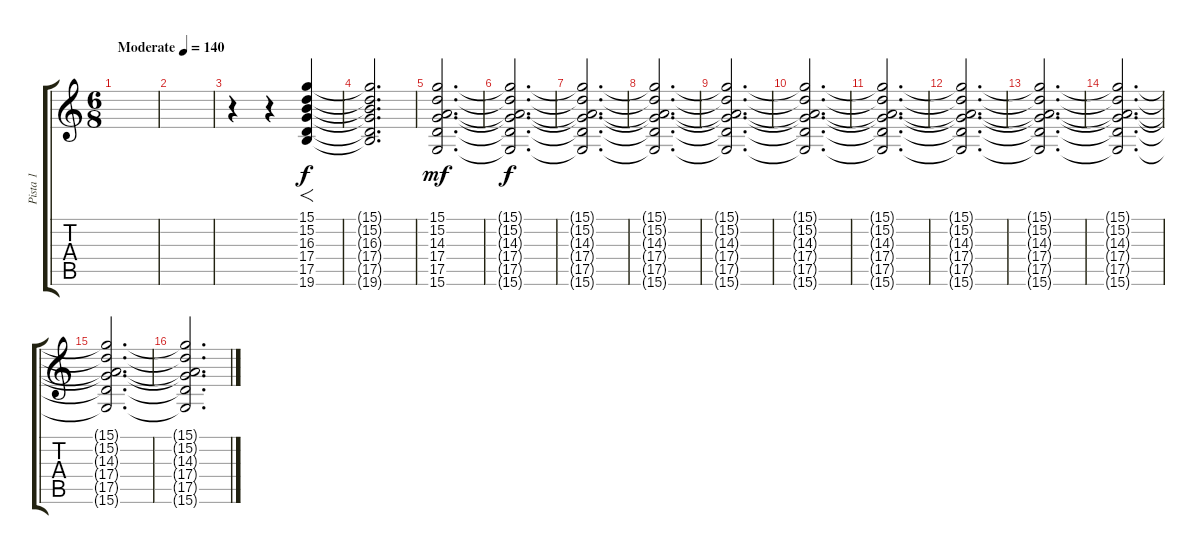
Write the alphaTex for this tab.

\track ("Pista 1" "Pista 1") {instrument tremolostrings}
\staff {score tabs}
\tuning (E4 B3 G3 D3 A2 E2) {hide}
\ts (6 8)
\tempo (140 "Moderate")
\clef g2
\ks c
|
|
r.4 r.4 (15.1 15.2 16.3 17.4 17.5 19.6).4{f} |
(15.1{t} 15.2{t} 16.3{t} 17.4{t} 17.5{t} 19.6{t}).2{d dy f} |
(15.1 15.2 14.3 17.4 17.5 15.6).2{d dy mf} |
(15.1{t} 15.2{t} 14.3{t} 17.4{t} 17.5{t} 15.6{t}).2{d dy f} |
(15.1{t} 15.2{t} 14.3{t} 17.4{t} 17.5{t} 15.6{t}).2{d} |
(15.1{t} 15.2{t} 14.3{t} 17.4{t} 17.5{t} 15.6{t}).2{d} |
(15.1{t} 15.2{t} 14.3{t} 17.4{t} 17.5{t} 15.6{t}).2{d} |
(15.1{t} 15.2{t} 14.3{t} 17.4{t} 17.5{t} 15.6{t}).2{d} |
(15.1{t} 15.2{t} 14.3{t} 17.4{t} 17.5{t} 15.6{t}).2{d} |
(15.1{t} 15.2{t} 14.3{t} 17.4{t} 17.5{t} 15.6{t}).2{d} |
(15.1{t} 15.2{t} 14.3{t} 17.4{t} 17.5{t} 15.6{t}).2{d} |
(15.1{t} 15.2{t} 14.3{t} 17.4{t} 17.5{t} 15.6{t}).2{d} |
(15.1{t} 15.2{t} 14.3{t} 17.4{t} 17.5{t} 15.6{t}).2{d} |
(15.1{t} 15.2{t} 14.3{t} 17.4{t} 17.5{t} 15.6{t}).2{d}
